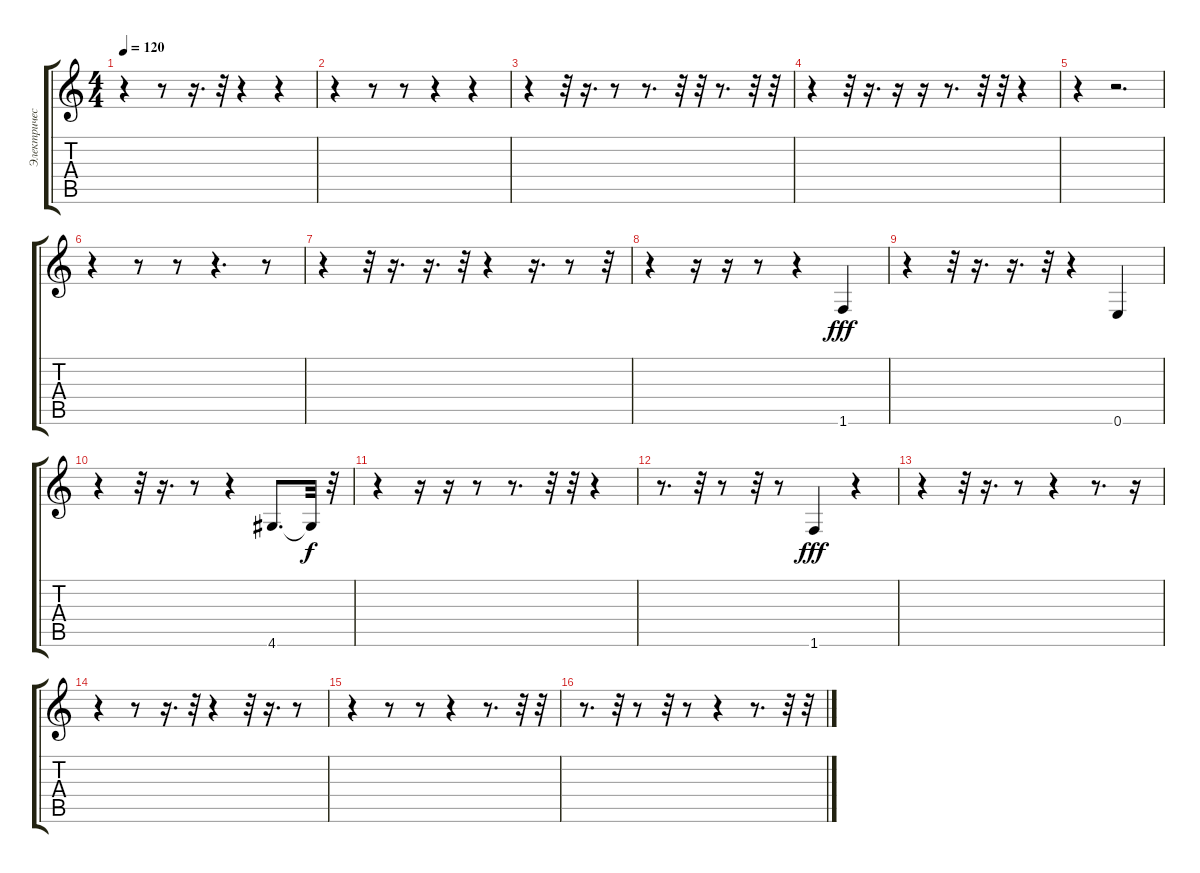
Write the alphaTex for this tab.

\track ("Электрический Бас (пале" "Электричес") {instrument electricbassfinger}
\staff {score tabs}
\tuning (E4 B3 G3 D3 A2 E2) {hide}
\ts (4 4)
\tempo 120
\clef g2
\ks c
r.4{dy fff} r.8 r.16{d} r.32 r.4 r.4 |
r.4 r.8 r.8 r.4 r.4 |
r.4 r.32 r.16{d} r.8 r.8{d} r.32 r.32 r.8{d} r.32 r.32 |
r.4 r.32 r.16{d} r.16 r.16 r.8{d} r.32 r.32 r.4 |
r.4 r.2{d} |
r.4 r.8 r.8 r.4{d} r.8 |
r.4 r.32 r.16{d} r.16{d} r.32 r.4 r.16{d} r.8 r.32 |
r.4 r.16 r.16 r.8 r.4 1.6.4 |
r.4 r.32 r.16{d} r.16{d} r.32 r.4 0.6.4 |
r.4 r.32 r.16{d} r.8 r.4 4.6.8{d} 4.6{t}.32{dy f} r.32 |
r.4 r.16 r.16 r.8 r.8{d} r.32 r.32 r.4 |
r.8{d} r.32 r.8 r.32 r.8 1.6.4{dy fff} r.4 |
r.4 r.32 r.16{d} r.8 r.4 r.8{d} r.16 |
r.4 r.8 r.16{d} r.32 r.4 r.32 r.16{d} r.8 |
r.4 r.8 r.8 r.4 r.8{d} r.32 r.32 |
r.8{d} r.32 r.8 r.32 r.8 r.4 r.8{d} r.32 r.32
